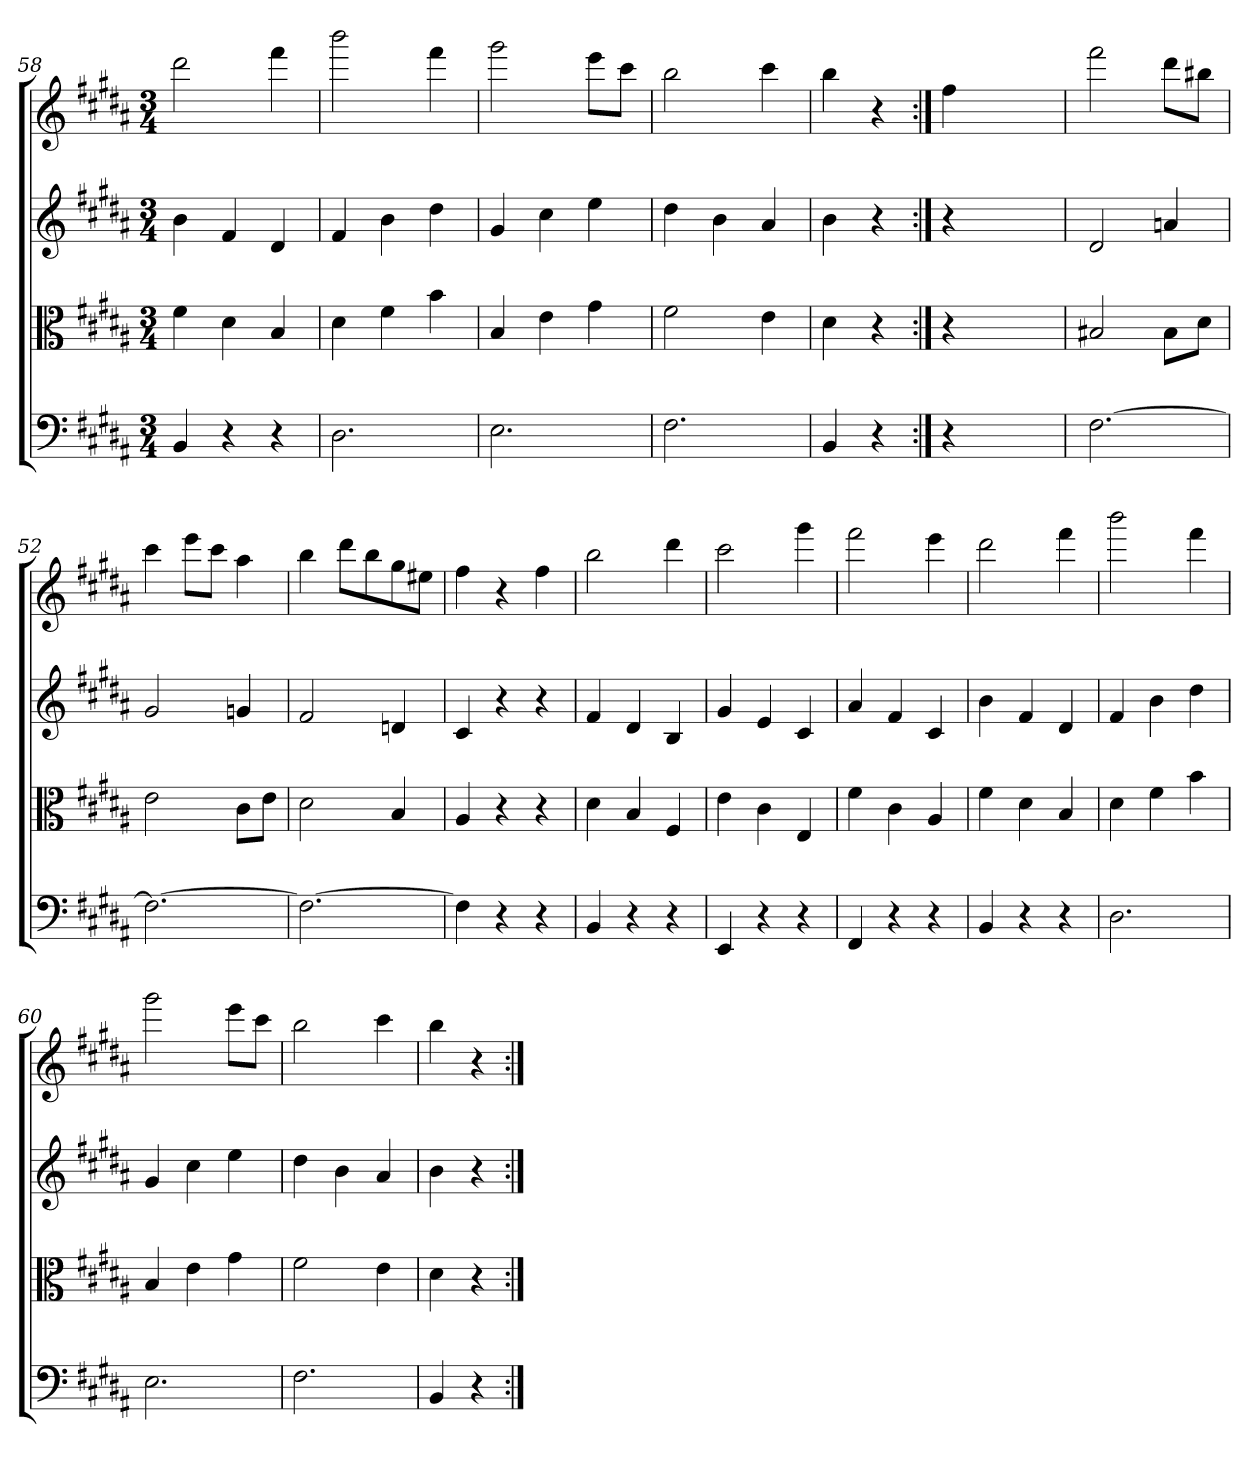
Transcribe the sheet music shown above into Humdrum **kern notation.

**kern	**kern	**kern	**kern
*part4	*part3	*part2	*part1
*staff4	*staff3	*staff2	*staff1
*clefF4	*clefC3	*clefG2	*clefG2
*k[f#c#g#d#a#]	*k[f#c#g#d#a#]	*k[f#c#g#d#a#]	*k[f#c#g#d#a#]
*B:	*B:	*B:	*B:
*M3/4	*M3/4	*M3/4	*M3/4
=58	=58	=58	=58
4BB/	4f#\	4b\	2ddd#\
4r	4d#\	4f#/	.
4r	4B/	4d#/	4fff#\
=59	=59	=59	=59
2.D#\	4d#\	4f#/	2bbb\
.	4f#\	4b\	.
.	4b\	4dd#\	4fff#\
=60	=60	=60	=60
2.E\	4B/	4g#/	2ggg#\
.	4e\	4cc#\	.
.	4g#\	4ee\	8eee\L
.	.	.	8ccc#\J
=61	=61	=61	=61
2.F#\	2f#\	4dd#\	2bb\
.	.	4b\	.
.	4e\	4a#/	4ccc#\
=62	=62	=62	=62
4BB/	4d#\	4b\	4bb\
4r	4r	4r	4r
=:|!	=:|!	=:|!	=:|!
4r	4r	4r	4ff#\
2ryy	2ryy	2ryy	2ryy
=51	=51	=51	=51
[2.F#\	2B#X/	2d#/	2fff#\
.	8B#\L	4an/	8ddd#\L
.	8d#\J	.	8bb#X\J
=52	=52	=52	=52
2.F#\_	2e\	2g#/	4ccc#\
.	.	.	8eee\L
.	.	.	8ccc#\J
.	8c#\L	4gn/	4aa#\
.	8e\J	.	.
=53	=53	=53	=53
2.F#\_	2d#\	2f#/	4bb\
.	.	.	8ddd#\L
.	.	.	8bb\
.	4B/	4dn/	8gg#\
.	.	.	8ee#X\J
=54	=54	=54	=54
4F#\]	4A#/	4c#/	4ff#\
4r	4r	4r	4r
4r	4r	4r	4ff#\
=55	=55	=55	=55
4BB/	4d#\	4f#/	2bb\
4r	4B/	4d#/	.
4r	4F#/	4B/	4ddd#\
=56	=56	=56	=56
4EE/	4e\	4g#/	2ccc#\
4r	4c#\	4e/	.
4r	4E/	4c#/	4ggg#\
=57	=57	=57	=57
4FF#/	4f#\	4a#/	2fff#\
4r	4c#\	4f#/	.
4r	4A#/	4c#/	4eee\
=58	=58	=58	=58
4BB/	4f#\	4b\	2ddd#\
4r	4d#\	4f#/	.
4r	4B/	4d#/	4fff#\
=59	=59	=59	=59
2.D#\	4d#\	4f#/	2bbb\
.	4f#\	4b\	.
.	4b\	4dd#\	4fff#\
=60	=60	=60	=60
2.E\	4B/	4g#/	2ggg#\
.	4e\	4cc#\	.
.	4g#\	4ee\	8eee\L
.	.	.	8ccc#\J
=61	=61	=61	=61
2.F#\	2f#\	4dd#\	2bb\
.	.	4b\	.
.	4e\	4a#/	4ccc#\
=62	=62	=62	=62
4BB/	4d#\	4b\	4bb\
4r	4r	4r	4r
=:|!	=:|!	=:|!	=:|!
*-	*-	*-	*-
